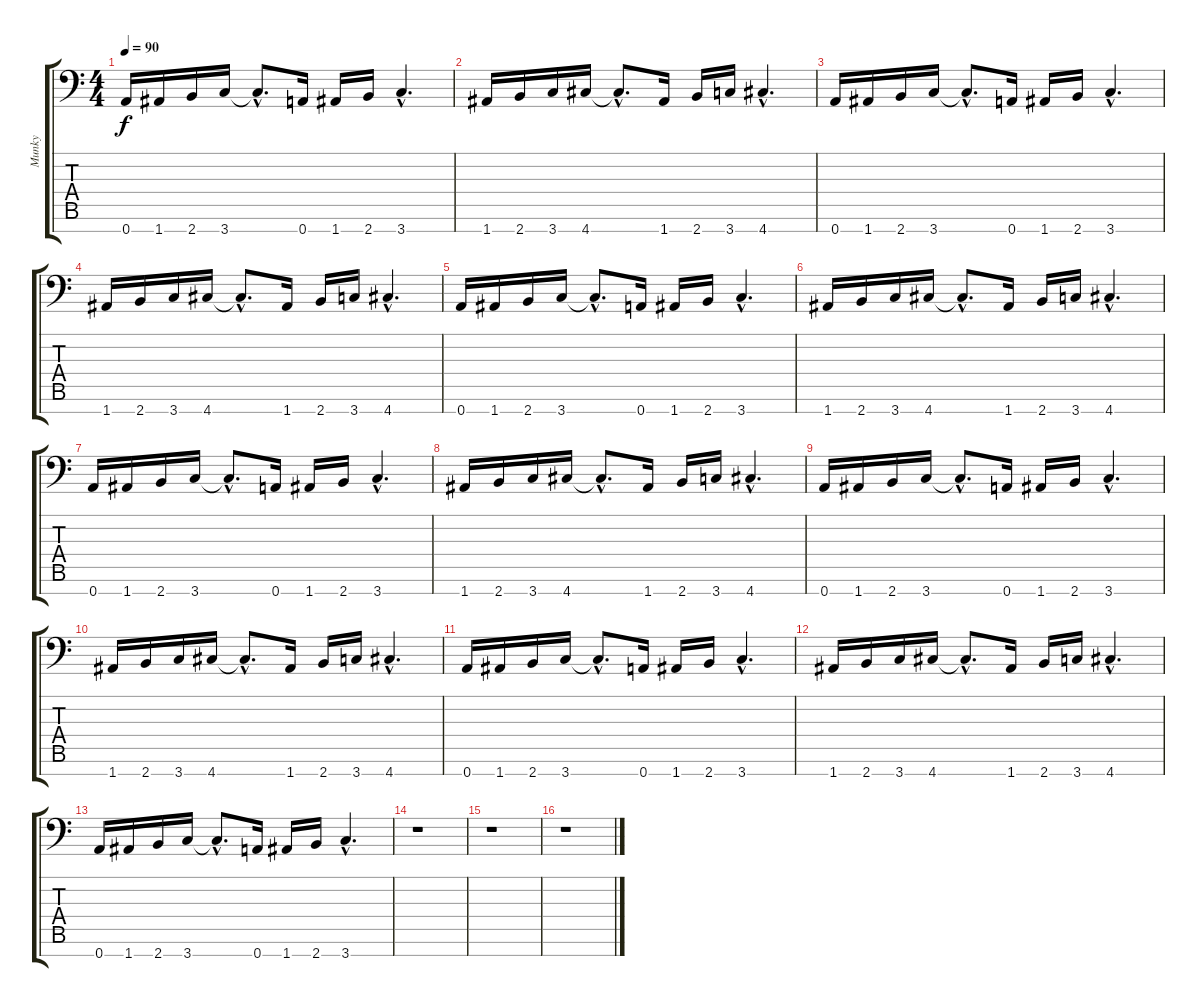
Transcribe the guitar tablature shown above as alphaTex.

\track ("Munky" "Munky") {instrument distortionguitar}
\staff {score tabs}
\tuning (D4 A3 F3 C3 G2 D2 A1) {hide}
\ts (4 4)
\tempo 90
\clef f4
\ks c
0.7.16{dy f} 1.7.16 2.7.16 3.7.16 3.7{hac t}.8{d} 0.7.16 1.7.16 2.7.16 3.7{hac}.4{d} |
1.7.16{volume 16 balance 10} 2.7.16 3.7.16 4.7.16 4.7{hac t}.8{d} 1.7.16 2.7.16 3.7.16 4.7{hac}.4{d} |
0.7.16 1.7.16 2.7.16 3.7.16 3.7{hac t}.8{d} 0.7.16 1.7.16 2.7.16 3.7{hac}.4{d} |
1.7.16{volume 16 balance 10} 2.7.16 3.7.16 4.7.16 4.7{hac t}.8{d} 1.7.16 2.7.16 3.7.16 4.7{hac}.4{d} |
0.7.16 1.7.16 2.7.16 3.7.16 3.7{hac t}.8{d} 0.7.16 1.7.16 2.7.16 3.7{hac}.4{d} |
1.7.16{volume 16 balance 10} 2.7.16 3.7.16 4.7.16 4.7{hac t}.8{d} 1.7.16 2.7.16 3.7.16 4.7{hac}.4{d} |
0.7.16 1.7.16 2.7.16 3.7.16 3.7{hac t}.8{d} 0.7.16 1.7.16 2.7.16 3.7{hac}.4{d} |
1.7.16{volume 16 balance 10} 2.7.16 3.7.16 4.7.16 4.7{hac t}.8{d} 1.7.16 2.7.16 3.7.16 4.7{hac}.4{d} |
0.7.16 1.7.16 2.7.16 3.7.16 3.7{hac t}.8{d} 0.7.16 1.7.16 2.7.16 3.7{hac}.4{d} |
1.7.16{volume 16 balance 10} 2.7.16 3.7.16 4.7.16 4.7{hac t}.8{d} 1.7.16 2.7.16 3.7.16 4.7{hac}.4{d} |
0.7.16 1.7.16 2.7.16 3.7.16 3.7{hac t}.8{d} 0.7.16 1.7.16 2.7.16 3.7{hac}.4{d} |
1.7.16{volume 16 balance 10} 2.7.16 3.7.16 4.7.16 4.7{hac t}.8{d} 1.7.16 2.7.16 3.7.16 4.7{hac}.4{d} |
0.7.16 1.7.16 2.7.16 3.7.16 3.7{hac t}.8{d} 0.7.16 1.7.16 2.7.16 3.7{hac}.4{d} |
r.1 |
r.1 |
r.1
